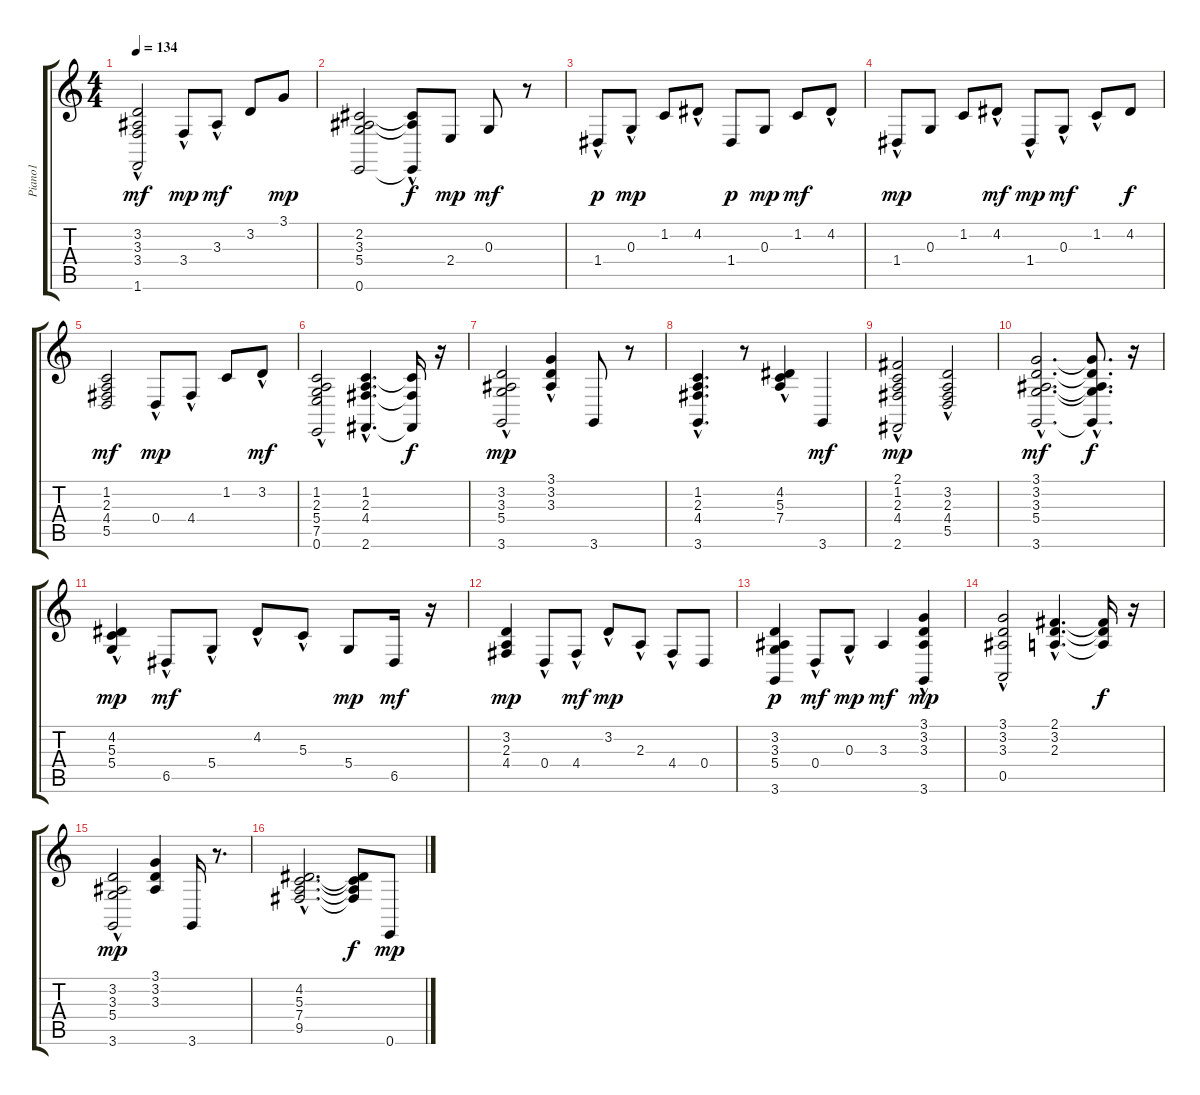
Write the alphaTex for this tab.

\track ("Piano1" "Piano1") {instrument brightacousticpiano}
\staff {score tabs}
\tuning (E4 B3 G3 D3 A2 E2) {hide}
\ts (4 4)
\tempo 134
\clef g2
\ks c
(3.2 3.3 3.4{hac} 1.6).2{dy mf} 3.4{hac}.8{dy mp} 3.3{hac}.8{dy mf} 3.2.8 3.1.8{dy mp} |
(2.2 3.3 5.4 0.6).2 (2.2{hac t} 3.3{hac t} 0.6{hac t}).8{dy f} 2.4.8{dy mp} 0.3.8{dy mf} r.8 |
1.4{hac}.8{dy p} 0.3{hac}.8{dy mp} 1.2.8 4.2{hac}.8 1.4.8{dy p} 0.3.8{dy mp} 1.2.8{dy mf} 4.2{hac}.8 |
1.4{hac}.8{dy mp} 0.3.8 1.2.8 4.2{hac}.8{dy mf} 1.4{hac}.8{dy mp} 0.3{hac}.8{dy mf} 1.2{hac}.8 4.2.8{dy f} |
(1.2 2.3 4.4 5.5).2{dy mf} 0.4{hac}.8{dy mp} 4.4{hac}.8 1.2.8 3.2{hac}.8{dy mf} |
(1.2{hac} 2.3{hac} 5.4{hac} 7.5{hac} 0.6).2 (1.2{hac} 2.3{hac} 4.4{hac} 2.6{hac}).4{d} (1.2{t} 4.4{t} 2.6{t}).16{dy f} r.16 |
(3.2{hac} 3.3{hac} 5.4{hac} 3.6{hac}).2{dy mp} (3.1{hac} 3.2 3.3{hac}).4 3.6.8 r.8 |
(1.2{hac} 2.3{hac} 4.4{hac} 3.6{hac}).4{d} r.8 (4.2{hac} 5.3{hac} 7.4).4 3.6.4{dy mf} |
(2.1{hac} 1.2{hac} 2.3{hac} 4.4{hac} 2.6).2{dy mp} (3.2{hac} 2.3{hac} 4.4{hac} 5.5{hac}).2 |
(3.1{hac} 3.2{hac} 3.3{hac} 5.4{hac} 3.6{hac}).2{d dy mf} (3.1{t} 3.2{t} 3.3{t} 5.4{hac t} 3.6{hac t}).8{d dy f} r.16 |
(4.2{hac} 5.3 5.4).4{dy mp} 6.5{hac}.8{dy mf} 5.4{hac}.8 4.2{hac}.8 5.3{hac}.8 5.4.8{dy mp} 6.5.16{dy mf} r.16 |
(3.2 2.3 4.4).4{dy mp} 0.4{hac}.8 4.4{hac}.8{dy mf} 3.2{hac}.8{dy mp} 2.3{hac}.8 4.4{hac}.8 0.4.8 |
(3.2 3.3 5.4 3.6).4{dy p} 0.4{hac}.8{dy mf} 0.3{hac}.8{dy mp} 3.3.4{dy mf} (3.1{hac} 3.2{hac} 3.3 3.6).4{dy mp} |
(3.1{hac} 3.2{hac} 3.3{hac} 0.5).2 (2.1{hac} 3.2{hac} 2.3{hac}).4{d} (2.1{t} 3.2{t} 2.3{t}).16{dy f} r.16 |
(3.2 3.3 5.4 3.6{hac}).2{dy mp} (3.1 3.2 3.3).4 3.6.16 r.8{d} |
(4.2{hac} 5.3{hac} 7.4{hac} 9.5{hac}).2{d} (4.2{t} 5.3{t} 7.4{t} 9.5{t}).8{dy f} 0.6.8{dy mp}
